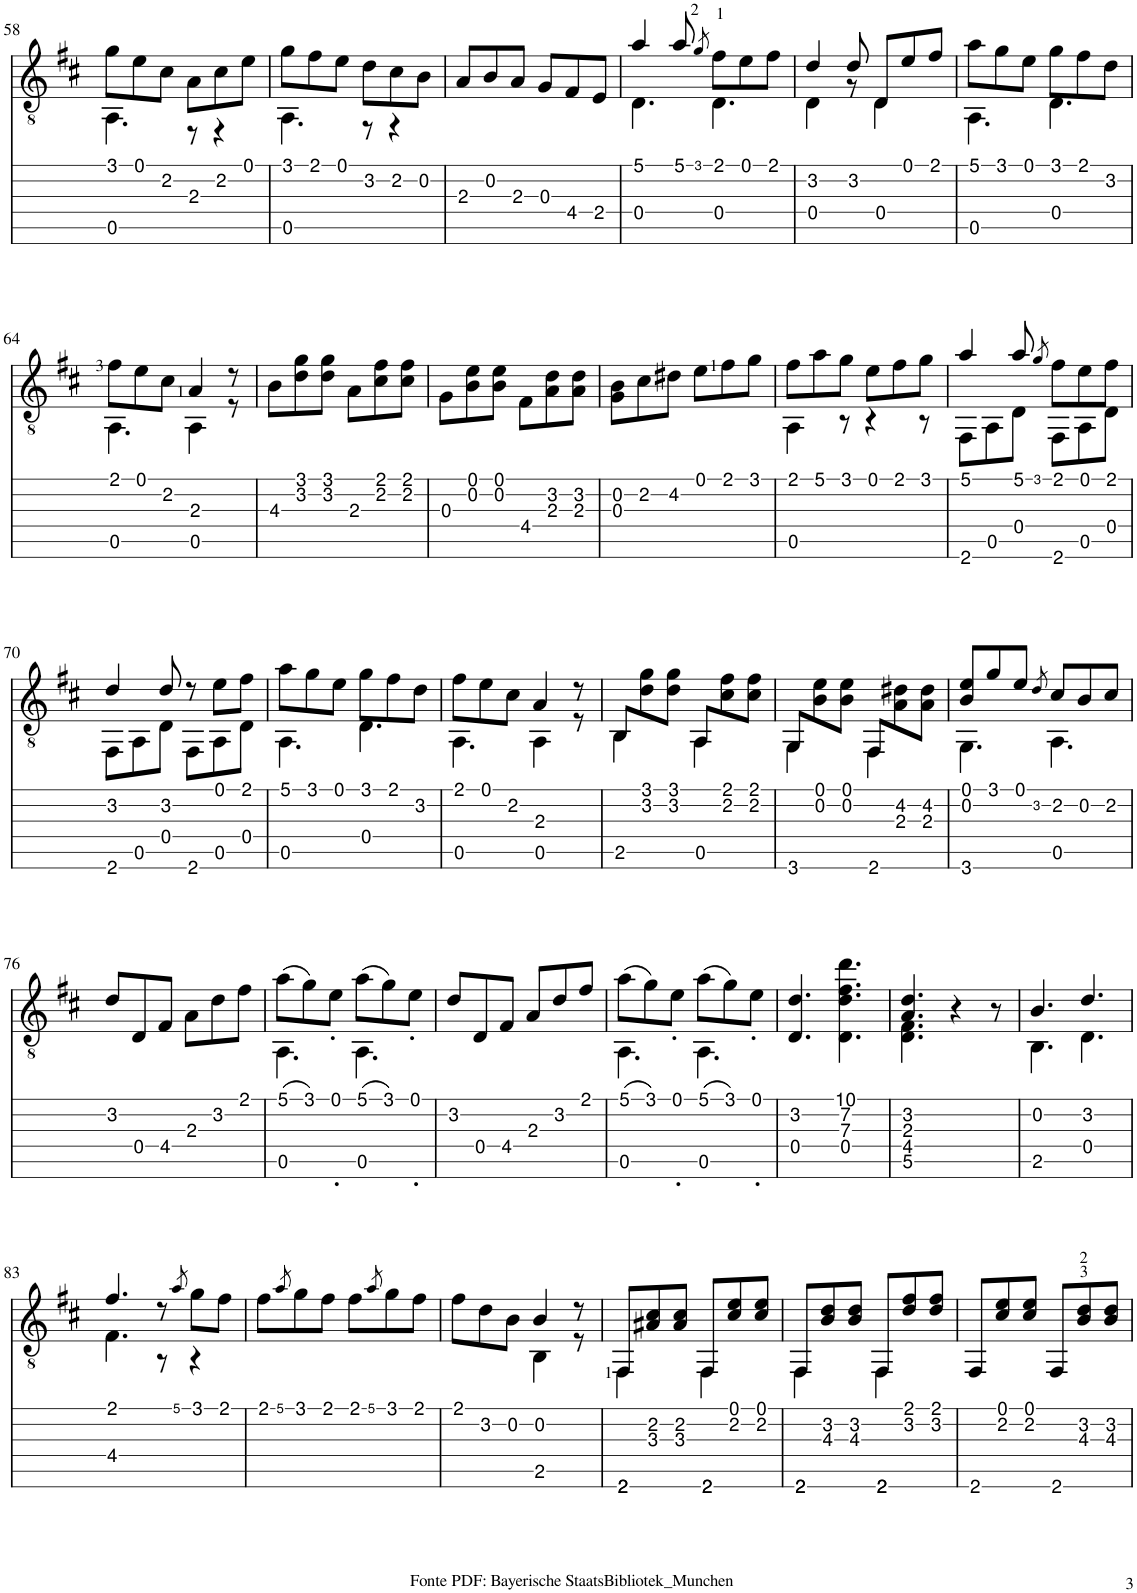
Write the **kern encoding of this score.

**kern	**kern
*part1	*part1
*staff2	*staff1
*I"Guitar	*
*I'Guit.	*
!!LO:PB:g=z
*	*clefGv2
*k[f#c#]	*k[f#c#]
*M6/8	*M6/8
=58	=58
*^	*^
8gL	4.AA	8g\L	4.AA\
8e	.	8e\	.
8c#J	.	8c#\J	.
8AL	8r	8A\L	8r
8c#	4r	8c#\	4r
8eJ	.	8e\J	.
=59	=59	=59	=59
8gL	4.AA	8g\L	4.AA\
8f#	.	8f#\	.
8eJ	.	8e\J	.
8dL	8r	8d\L	8r
8c#	4r	8c#\	4r
8BJ	.	8B\J	.
*v	*v	*	*
*	*v	*v
=60	=60
8AL	8A/L
8B	8B/
8AJ	8A/J
8GL	8G/L
8F#	8F#/
8EJ	8E/J
=61	=61
*^	*^
4a	4.D	4a/	4.D\
8a	.	8a/	.
qg	.	8qg/	.
8f#L	4.D	8f#\L	4.D\
8e	.	8e\	.
8f#J	.	8f#\J	.
=62	=62	=62	=62
4d	4D	4d/	4D\
8d	8r	8d/	8r
8DL	4.D	8D/L	4.D\
8e	.	8e/	.
8f#J	.	8f#/J	.
=63	=63	=63	=63
8aL	4.AA	8a\L	4.AA\
8g	.	8g\	.
8eJ	.	8e\J	.
8gL	4.D	8g\L	4.D\
8f#	.	8f#\	.
8dJ	.	8d\J	.
!!LO:LB:g=z	!!
=64	=64	=64	=64
8f#L	4.AA	8f#\L	4.AA\
8e	.	8e\	.
8c#J	.	8c#\J	.
4A	4AA	4A/	4AA\
8r	8r	8r	8r
*v	*v	*	*
*	*v	*v
=65	=65
8BL	8B\L
8d\ 8g\	8d\ 8g\
8d\ 8g\J	8d\ 8g\J
8AL	8A\L
8c#\ 8f#\	8c#\ 8f#\
8c#\ 8f#\J	8c#\ 8f#\J
=66	=66
8GL	8G\L
8B\ 8e\	8B\ 8e\
8B\ 8e\J	8B\ 8e\J
8F#L	8F#\L
8A\ 8d\	8A\ 8d\
8A\ 8d\J	8A\ 8d\J
=67	=67
8G\ 8B\L	8G\ 8B\L
8c#	8c#\
8d#XJ	8d#X\J
8eL	8e\L
8f#	8f#\
8gJ	8g\J
=68	=68
*^	*^
8f#L	4AA	8f#\L	4AA\
8a	.	8a\	.
8gJ	8r	8g\J	8r
8eL	4r	8e\L	4r
8f#	.	8f#\	.
8gJ	8r	8g\J	8r
=69	=69	=69	=69
4a	8FF#L	4a/	8FF#\L
.	8AA	.	8AA\
8a	8DJ	8a/	8D\J
qg	.	8qg/	.
8f#L	8FF#L	8f#\L	8FF#\L
8e	8AA	8e\	8AA\
8f#J	8DJ	8f#\J	8D\J
!!LO:LB:g=z	!!
=70	=70	=70	=70
4d	8FF#L	4d/	8FF#\L
.	8AA	.	8AA\
8d	8DJ	8d/	8D\J
8r	8FF#L	8r	8FF#\L
8eL	8AA	8e\L	8AA\
8f#J	8DJ	8f#\J	8D\J
=71	=71	=71	=71
8aL	4.AA	8a\L	4.AA\
8g	.	8g\	.
8eJ	.	8e\J	.
8gL	4.D	8g\L	4.D\
8f#	.	8f#\	.
8dJ	.	8d\J	.
=72	=72	=72	=72
8f#L	4.AA	8f#\L	4.AA\
8e	.	8e\	.
8c#J	.	8c#\J	.
4A	4AA	4A/	4AA\
8r	8r	8r	8r
=73	=73	=73	=73
8BBL	4.BB	8BB/L	4.BB\
8d\ 8g\	.	8d\ 8g\	.
8d\ 8g\J	.	8d\ 8g\J	.
8AAL	4.AA	8AA/L	4.AA\
8c#\ 8f#\	.	8c#\ 8f#\	.
8c#\ 8f#\J	.	8c#\ 8f#\J	.
=74	=74	=74	=74
8GGL	4.GG	8GG/L	4.GG\
8B\ 8e\	.	8B\ 8e\	.
8B\ 8e\J	.	8B\ 8e\J	.
8FF#L	4.FF#	8FF#/L	4.FF#\
8A\ 8d#X\	.	8A\ 8d#X\	.
8A\ 8d#\J	.	8A\ 8d#\J	.
=75	=75	=75	=75
8B\ 8e\L	4.GG	8B/ 8e/L	4.GG\
8g	.	8g/	.
8eJ	.	8e/J	.
qd	.	8qd/	.
8c#L	4.AA	8c#/L	4.AA\
8B	.	8B/	.
8c#J	.	8c#/J	.
*v	*v	*	*
*	*v	*v
!!LO:LB:g=z
=76	=76
8dL	8d/L
8D	8D/
8F#J	8F#/J
8AL	8A\L
8d	8d\
8f#J	8f#\J
=77	=77
*^	*^
8aL	4.AA	(8a\L	4.AA\
8g	.	8g\)	.
8e'J	.	8e'\J	.
8aL	4.AA	(8a\L	4.AA\
8g	.	8g\)	.
8e'J	.	8e'\J	.
*v	*v	*	*
*	*v	*v
=78	=78
8dL	8d/L
8D	8D/
8F#J	8F#/J
8AL	8A/L
8d	8d/
8f#J	8f#/J
=79	=79
*^	*^
8aL	4.AA	(8a\L	4.AA\
8g	.	8g\)	.
8e'J	.	8e'\J	.
8aL	4.AA	(8a\L	4.AA\
8g	.	8g\)	.
8e'J	.	8e'\J	.
*v	*v	*	*
*	*v	*v
=80	=80
4.D 4.d	4.D/ 4.d/
4.D 4.d 4.f# 4.dd	4.D\ 4.d\ 4.f#\ 4.dd\
=81	=81
*^	*^
4.A 4.d	4.D 4.F#	4.A/ 4.d/	4.D\ 4.F#\
4r	4.ryy	4r	4.ryy
8r	.	8r	.
=82	=82	=82	=82
4.B	4.BB	4.B/	4.BB\
4.d	4.D	4.d/	4.D\
!!LO:LB:g=z	!!
=83	=83	=83	=83
4.f#	4.F#	4.f#/	4.F#\
8r	8r	8r	8r
qa	.	8qa/	.
8gL	4r	8g\L	4r
8f#J	.	8f#\J	.
*v	*v	*	*
*	*v	*v
=84	=84
8f#L	8f#\L
qa	8qa/
8g	8g\
8f#J	8f#\J
8f#L	8f#\L
qa	8qa/
8g	8g\
8f#J	8f#\J
=85	=85
*^	*^
8f#L	4.ryy	8f#\L	4.ryy
8d	.	8d\	.
8BJ	.	8B\J	.
4B	4BB	4B/	4BB\
8r	8r	8r	8r
=86	=86	=86	=86
8FF#L	4.FF#	8FF#/L	4.FF#\
8A#\ 8c#\	.	8A#X/ 8c#/	.
8A#\ 8c#\J	.	8A#/ 8c#/J	.
8FF#L	4.FF#	8FF#/L	4.FF#\
8c#\ 8e\	.	8c#/ 8e/	.
8c#\ 8e\J	.	8c#/ 8e/J	.
=87	=87	=87	=87
8FF#L	4.FF#	8FF#/L	4.FF#\
8B\ 8d\	.	8B/ 8d/	.
8B\ 8d\J	.	8B/ 8d/J	.
8FF#L	4.FF#	8FF#/L	4.FF#\
8d\ 8f#\	.	8d/ 8f#/	.
8d\ 8f#\J	.	8d/ 8f#/J	.
*v	*v	*	*
*	*v	*v
=88	=88
8FF#L	8FF#/L
8c#\ 8e\	8c#/ 8e/
8c#\ 8e\J	8c#/ 8e/J
8FF#L	8FF#/L
8B\ 8d\	8B/ 8d/
8B\ 8d\J	8B/ 8d/J
=	=
*-	*-
